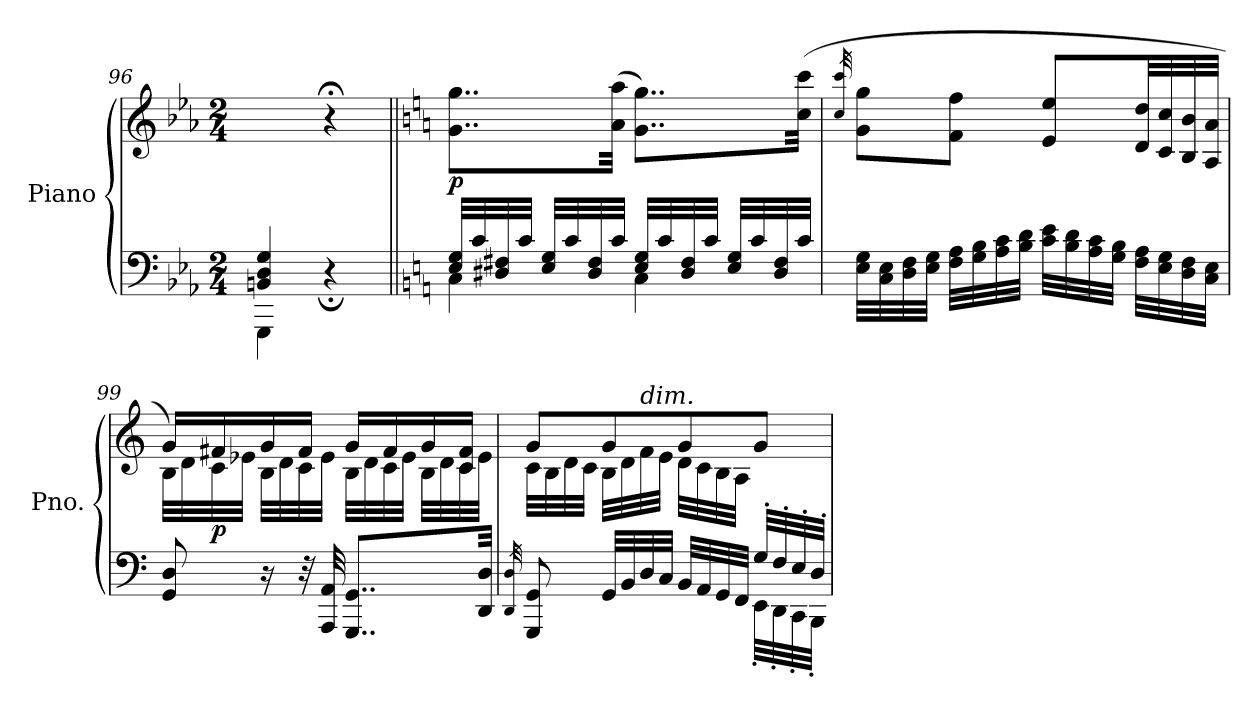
**kern	**kern	**dynam
*part1	*part1	*part1
*staff2	*staff1	*staff1/2
*I"Piano	*	*
*I'Pno.	*	*
*clefF4	*clefG2	*
*k[b-e-a-]	*k[b-e-a-]	*
*M2/4	*M2/4	*
=96	=96	=96
*^	*	*
4BBn/ 4D/ 4G/	4GGG\	4ryy	.
4ryy	4r;<	4r;<	.
!!LO:LB:g=z
=97||	=97||	=97||	=97||
*k[]	*	*k[]	*
!	!	!	!LO:DY:b
32E/ 32G/LLL	4C\	8..g\ 8..gg\L	p
32c/	.	.	.
32D#X/ 32F#X/	.	.	.
32c/JJJ	.	.	.
32E/ 32G/LLL	.	.	.
32c/	.	.	.
32D#/ 32F#/	.	.	.
32c/JJJ	.	(>32a\ 32aa\Jkk	.
32E/ 32G/LLL	4C\	8..g\ 8..gg\L)	.
32c/	.	.	.
32D#/ 32F#/	.	.	.
32c/JJJ	.	.	.
32E/ 32G/LLL	.	.	.
32c/	.	.	.
32D#/ 32F#/	.	.	.
32c/JJJ	.	(>32cc\ 32ccc\Jkk	.
*v	*v	*	*
=98	=98	=98
.	32qcc/ 32qccc/	.
32E\ 32G\LLL	8g\ 8gg\L	.
32C\ 32E\	.	.
32D\ 32F\	.	.
32E\ 32G\JJJ	.	.
32F\ 32A\LLL	8f\ 8ff\J	.
32G\ 32B\	.	.
32A\ 32c\	.	.
32B\ 32d\JJJ	.	.
32c\ 32e\LLL	8e/ 8ee/L	.
32B\ 32d\	.	.
32A\ 32c\	.	.
32G\ 32B\JJJ	.	.
32F\ 32A\LLL	32d/ 32dd/LL	.
32E\ 32G\	32c/ 32cc/	.
32D\ 32F\	32B/ 32b/	.
32C\ 32E\JJJ	32A/ 32a/JJJ	.
=99	=99	=99
*	*^	*
8GG/ 8D/	16g/LL)	32B\LLL	.
.	.	32d\	.
!	!	!	!LO:DY:b
.	16f#X/	32c\	p
.	.	32e-X\JJJ	.
16r	16g/	32B\LLL	.
.	.	32d\	.
32r	16f#/JJ	32c\	.
32AAA/ 32AA/	.	32e-\JJJ	.
8..GGG/ 8..GG/L	16g/LL	32B\LLL	.
.	.	32d\	.
.	16f#/	32c\	.
.	.	32e-\JJJ	.
.	16g/	32B\LLL	.
.	.	32d\	.
.	16c/ 16f#/JJ	32c\	.
32DD/ 32D/Jkk	.	32e-\JJJ	.
!!LO:LB:g=z	!!
=100	=100	=100	=100
*^	*	*	*
.	32qDD/ 32qD/	.	.	.
4.ryy	8GGG/ 8GG/	8g/L	32c\LLL	.
.	.	.	32B\	.
.	.	.	32d\	.
.	.	.	32c\JJJ	.
.	32GG/LLL	8g/	32B\LLL	.
.	32BB/	.	32d\	.
!	!	!	!LO:TX:a:i:t=dim.	!
.	32D/	.	32f\	.
.	32C/JJJ	.	32e\JJJ	.
.	32BB/LLL	8g/	32d\LLL	.
.	32AA/	.	32c\	.
.	32GG/	.	32B\	.
.	32FF/JJJ	.	32A\JJJ	.
32G'/LLL	32EE'\LLL	8g/J	8ryy	.
32F'/	32DD'\	.	.	.
32E'/	32CC'\	.	.	.
32D'/JJJ	32BBB'\JJJ	.	.	.
*v	*v	*	*	*
*	*v	*v	*
=	=	=
*-	*-	*-
